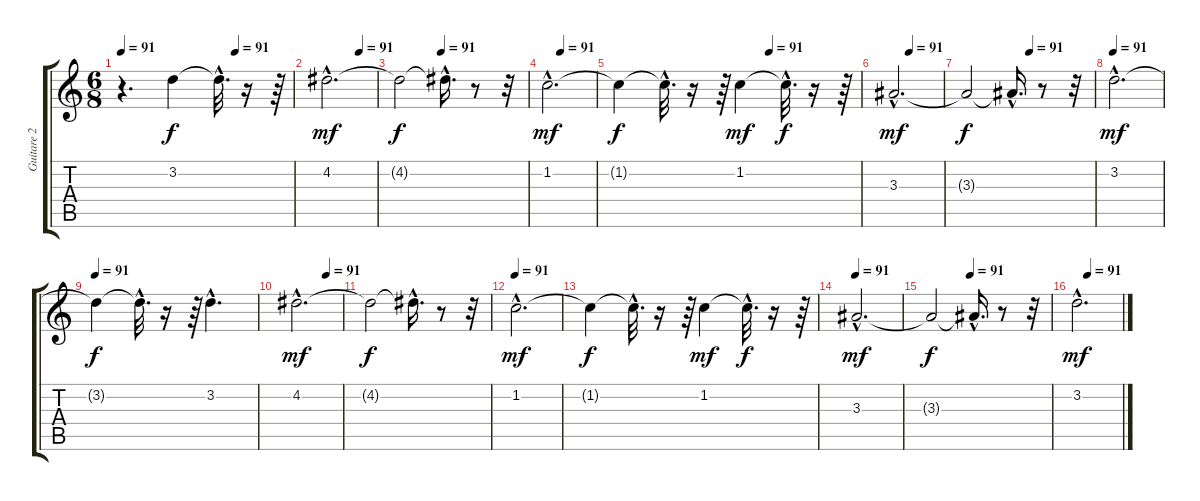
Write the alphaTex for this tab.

\track ("Guitare 2" "Guitare 2") {instrument acousticguitarnylon}
\staff {score tabs}
\tuning (E4 B3 G3 D3 A2 E2) {hide}
\ts (6 8)
\tempo 91
\tempo (91 0.6666666666666666)
\clef g2
\ks c
r.4{d dy f} 3.2.4 3.2{hac t}.32{d} r.16 r.64 |
\tempo (91 0.6666666666666666)
4.2{hac}.2{d dy mf} |
\tempo (91 0.3333333333333333)
4.2{t}.2{dy f} 4.2{hac t}.16{d} r.8 r.32 |
\tempo (91 0.2916666666666667)
1.2{hac}.2{d dy mf} |
\tempo (91 0.625)
1.2{t}.4{dy f} 1.2{hac t}.32{d} r.16 r.64 1.2.4{dy mf} 1.2{hac t}.32{d dy f} r.16 r.64 |
\tempo (91 0.3333333333333333)
3.3{hac}.2{d dy mf} |
\tempo (91 0.5)
3.3{t}.2{dy f} 3.3{hac t}.16{d} r.8 r.32 |
\tempo 91
3.2{hac}.2{d dy mf} |
\tempo 91
3.2{t}.4{dy f} 3.2{hac t}.32{d} r.16 r.64 3.2{hac}.4{d} |
\tempo (91 0.6666666666666666)
4.2{hac}.2{d dy mf} |
4.2{t}.2{dy f} 4.2{hac t}.16{d} r.8 r.32 |
\tempo 91
1.2{hac}.2{d dy mf} |
1.2{t}.4{dy f} 1.2{hac t}.32{d} r.16 r.64 1.2.4{dy mf} 1.2{hac t}.32{d dy f} r.16 r.64 |
\tempo 91
3.3{hac}.2{d dy mf} |
\tempo (91 0.3333333333333333)
3.3{t}.2{dy f} 3.3{hac t}.16{d} r.8 r.32 |
\tempo (91 0.25)
3.2{hac}.2{d dy mf}
